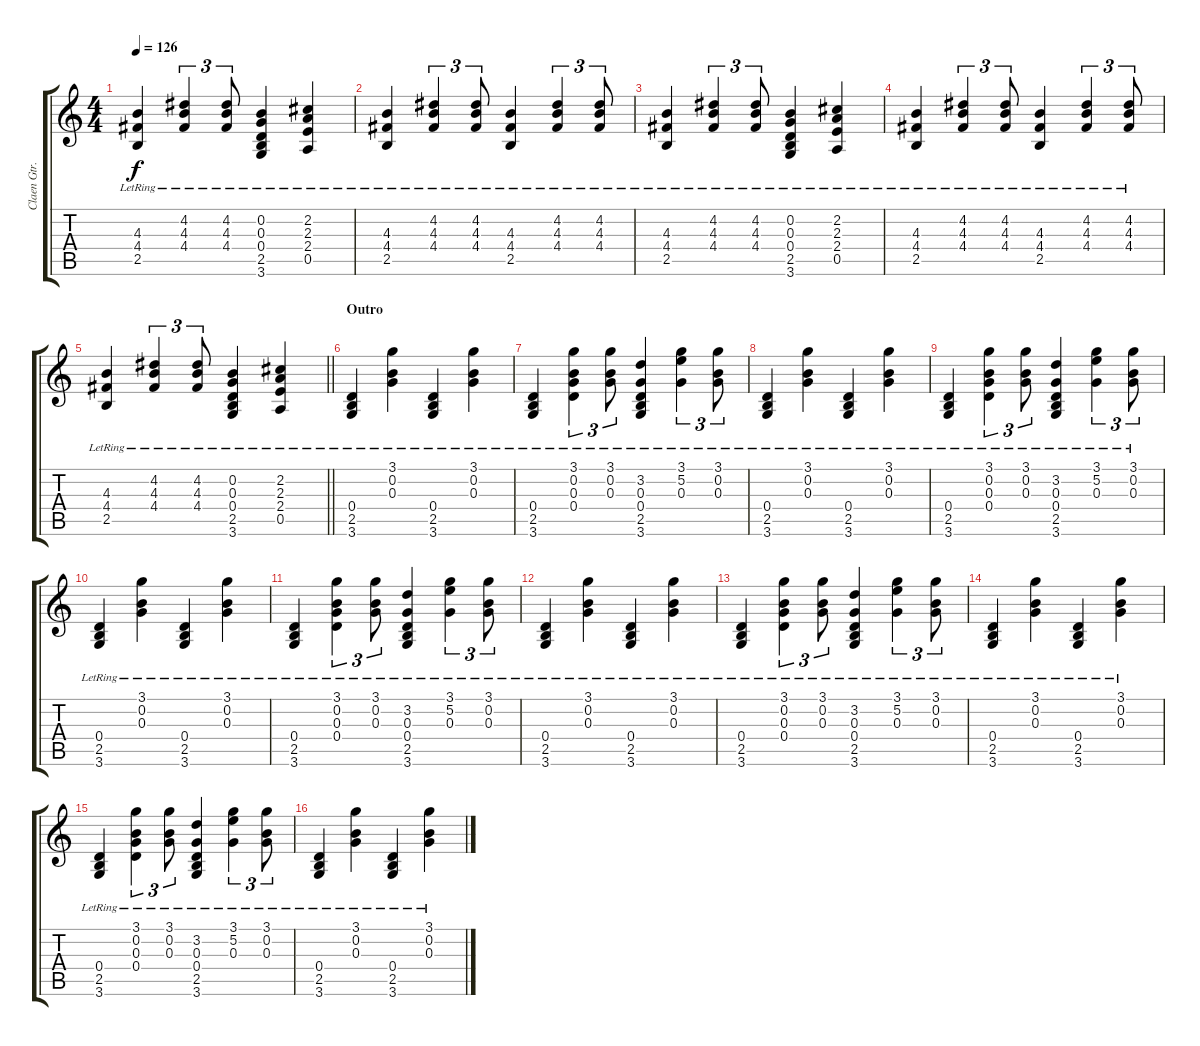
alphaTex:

\track ("Claen Gtr. 1" "Claen Gtr.") {instrument acousticguitarsteel}
\staff {score tabs}
\tuning (E4 B3 G3 D3 A2 E2) {hide}
\ts (4 4)
\tempo 126
\clef g2
\ks c
(4.3{lr} 4.4{lr} 2.5{lr}).4{dy f} (4.2{lr} 4.3{lr} 4.4{lr}).4{tu (3 2)} (4.2{lr} 4.3{lr} 4.4{lr}).8{tu (3 2)} (0.2 0.3 0.4{lr} 2.5{lr} 3.6).4 (2.2{lr} 2.3{lr} 2.4{lr} 0.5).4 |
(4.3{lr} 4.4{lr} 2.5{lr}).4 (4.2{lr} 4.3{lr} 4.4{lr}).4{tu (3 2)} (4.2{lr} 4.3{lr} 4.4{lr}).8{tu (3 2)} (4.3 4.4{lr} 2.5{lr}).4 (4.2{lr} 4.3{lr} 4.4{lr}).4{tu (3 2)} (4.2{lr} 4.3{lr} 4.4{lr}).8{tu (3 2)} |
(4.3{lr} 4.4{lr} 2.5{lr}).4 (4.2{lr} 4.3{lr} 4.4{lr}).4{tu (3 2)} (4.2{lr} 4.3{lr} 4.4{lr}).8{tu (3 2)} (0.2 0.3 0.4{lr} 2.5{lr} 3.6).4 (2.2{lr} 2.3{lr} 2.4{lr} 0.5).4 |
(4.3{lr} 4.4{lr} 2.5{lr}).4 (4.2{lr} 4.3{lr} 4.4{lr}).4{tu (3 2)} (4.2{lr} 4.3{lr} 4.4{lr}).8{tu (3 2)} (4.3 4.4{lr} 2.5{lr}).4 (4.2{lr} 4.3{lr} 4.4{lr}).4{tu (3 2)} (4.2{lr} 4.3{lr} 4.4{lr}).8{tu (3 2)} |
\barLineRight lightlight
(4.3{lr} 4.4{lr} 2.5{lr}).4 (4.2{lr} 4.3{lr} 4.4{lr}).4{tu (3 2)} (4.2{lr} 4.3{lr} 4.4{lr}).8{tu (3 2)} (0.2 0.3 0.4{lr} 2.5{lr} 3.6).4 (2.2{lr} 2.3{lr} 2.4{lr} 0.5).4 |
\section ("" "Outro")
(0.4{lr} 2.5{lr} 3.6{lr}).4{volume 3} (3.1{lr} 0.2{lr} 0.3{lr}).4 (0.4{lr} 2.5{lr} 3.6{lr}).4 (3.1{lr} 0.2{lr} 0.3{lr}).4 |
(0.4{lr} 2.5{lr} 3.6{lr}).4 (3.1{lr} 0.2{lr} 0.3{lr} 0.4{lr}).4{tu (3 2)} (3.1{lr} 0.2{lr} 0.3{lr}).8{tu (3 2)} (3.2{lr} 0.3{lr} 0.4{lr} 2.5{lr} 3.6{lr}).4 (3.1{lr} 5.2{lr} 0.3{lr}).4{tu (3 2)} (3.1{lr} 0.2{lr} 0.3{lr}).8{tu (3 2)} |
(0.4{lr} 2.5{lr} 3.6{lr}).4 (3.1{lr} 0.2{lr} 0.3{lr}).4 (0.4{lr} 2.5{lr} 3.6{lr}).4 (3.1{lr} 0.2{lr} 0.3{lr}).4 |
(0.4{lr} 2.5{lr} 3.6{lr}).4 (3.1{lr} 0.2{lr} 0.3{lr} 0.4{lr}).4{tu (3 2)} (3.1{lr} 0.2{lr} 0.3{lr}).8{tu (3 2)} (3.2{lr} 0.3{lr} 0.4{lr} 2.5{lr} 3.6{lr}).4 (3.1{lr} 5.2{lr} 0.3{lr}).4{tu (3 2)} (3.1{lr} 0.2{lr} 0.3{lr}).8{tu (3 2)} |
(0.4{lr} 2.5{lr} 3.6{lr}).4 (3.1{lr} 0.2{lr} 0.3{lr}).4 (0.4{lr} 2.5{lr} 3.6{lr}).4 (3.1{lr} 0.2{lr} 0.3{lr}).4 |
(0.4{lr} 2.5{lr} 3.6{lr}).4 (3.1{lr} 0.2{lr} 0.3{lr} 0.4{lr}).4{tu (3 2)} (3.1{lr} 0.2{lr} 0.3{lr}).8{tu (3 2)} (3.2{lr} 0.3{lr} 0.4{lr} 2.5{lr} 3.6{lr}).4 (3.1{lr} 5.2{lr} 0.3{lr}).4{tu (3 2)} (3.1{lr} 0.2{lr} 0.3{lr}).8{tu (3 2)} |
(0.4{lr} 2.5{lr} 3.6{lr}).4 (3.1{lr} 0.2{lr} 0.3{lr}).4 (0.4{lr} 2.5{lr} 3.6{lr}).4 (3.1{lr} 0.2{lr} 0.3{lr}).4 |
(0.4{lr} 2.5{lr} 3.6{lr}).4 (3.1{lr} 0.2{lr} 0.3{lr} 0.4{lr}).4{tu (3 2)} (3.1{lr} 0.2{lr} 0.3{lr}).8{tu (3 2)} (3.2{lr} 0.3{lr} 0.4{lr} 2.5{lr} 3.6{lr}).4 (3.1{lr} 5.2{lr} 0.3{lr}).4{tu (3 2)} (3.1{lr} 0.2{lr} 0.3{lr}).8{tu (3 2)} |
(0.4{lr} 2.5{lr} 3.6{lr}).4 (3.1{lr} 0.2{lr} 0.3{lr}).4 (0.4{lr} 2.5{lr} 3.6{lr}).4 (3.1{lr} 0.2{lr} 0.3{lr}).4 |
(0.4{lr} 2.5{lr} 3.6{lr}).4 (3.1{lr} 0.2{lr} 0.3{lr} 0.4{lr}).4{tu (3 2)} (3.1{lr} 0.2{lr} 0.3{lr}).8{tu (3 2)} (3.2{lr} 0.3{lr} 0.4{lr} 2.5{lr} 3.6{lr}).4 (3.1{lr} 5.2{lr} 0.3{lr}).4{tu (3 2)} (3.1{lr} 0.2{lr} 0.3{lr}).8{tu (3 2)} |
(0.4{lr} 2.5{lr} 3.6{lr}).4 (3.1{lr} 0.2{lr} 0.3{lr}).4 (0.4{lr} 2.5{lr} 3.6{lr}).4 (3.1{lr} 0.2{lr} 0.3{lr}).4
